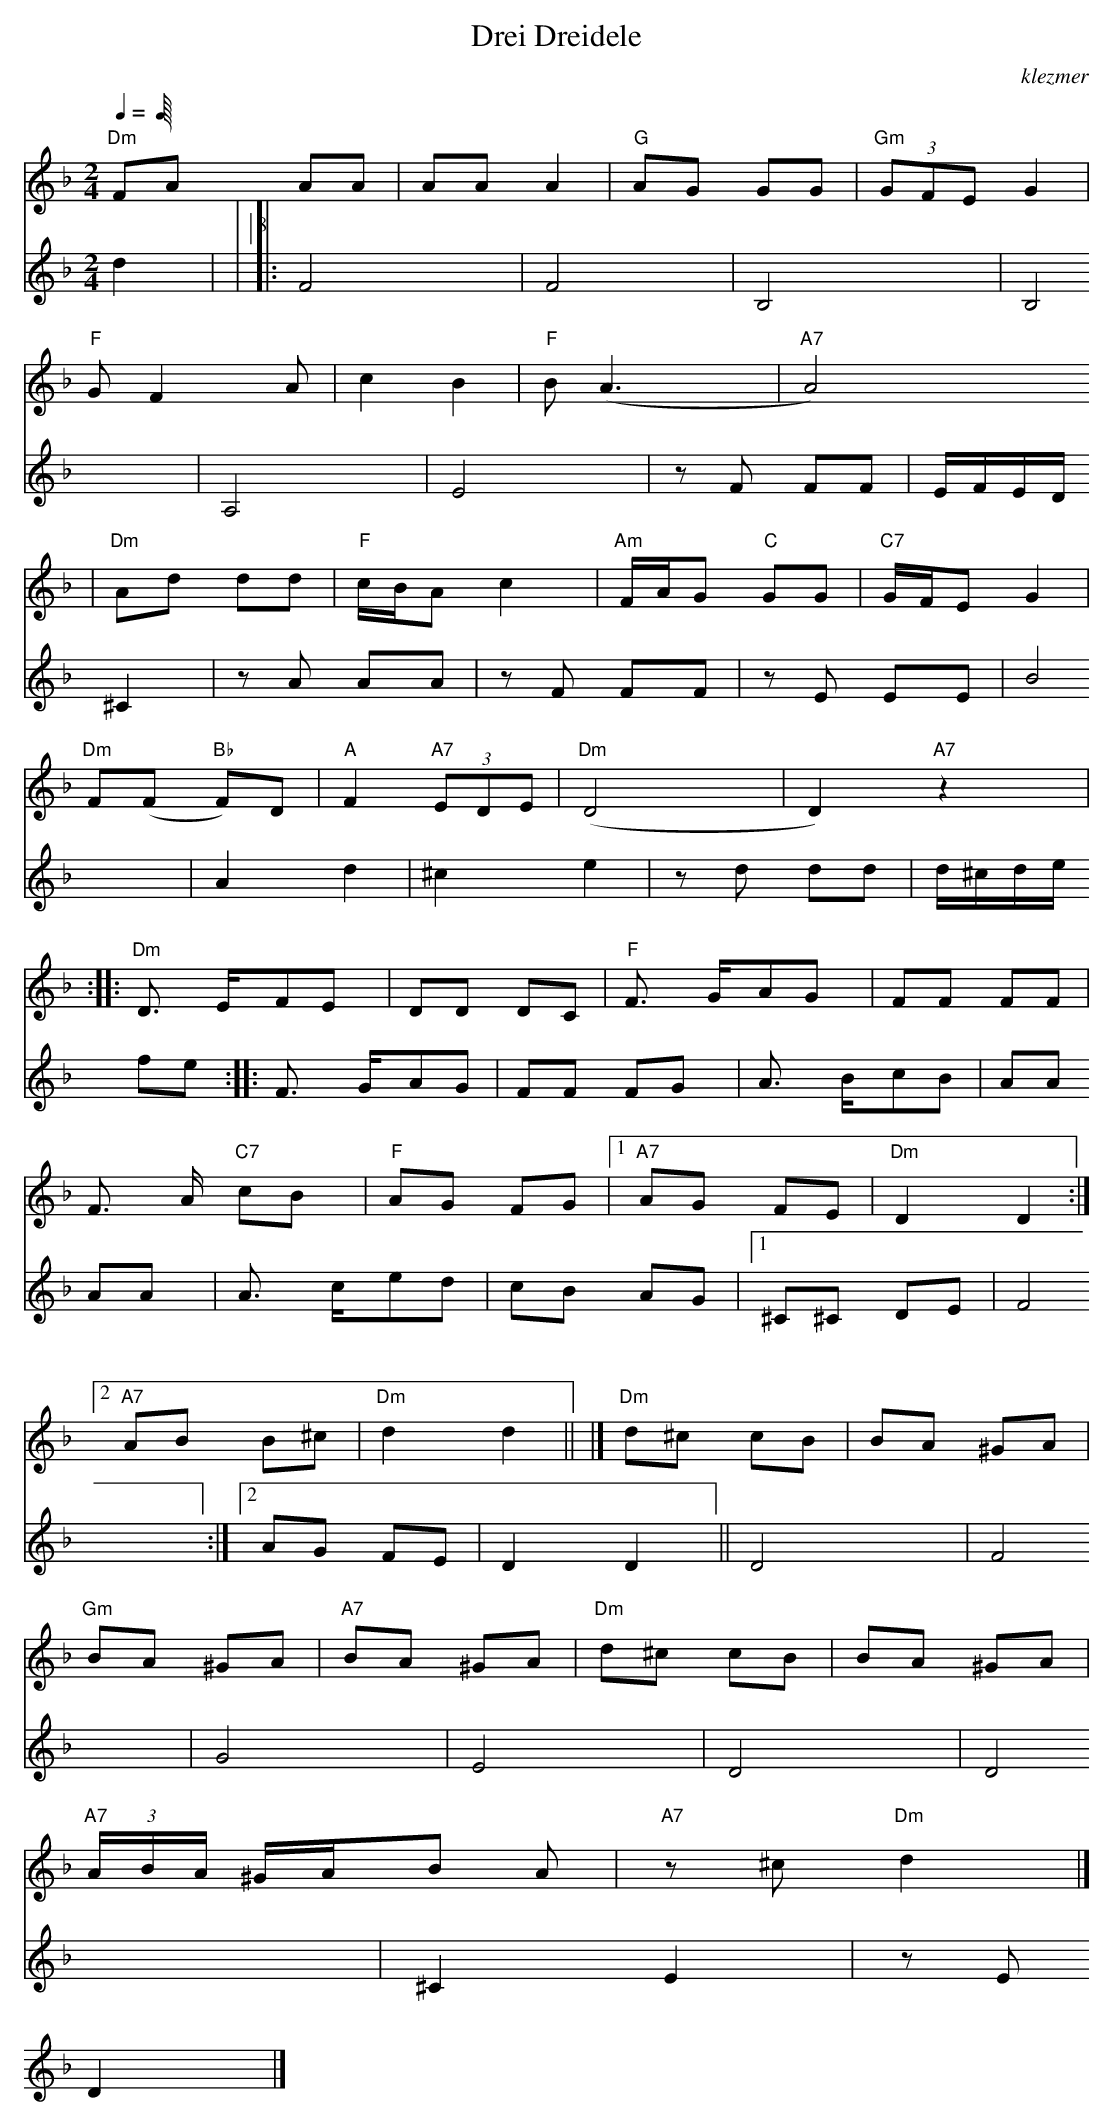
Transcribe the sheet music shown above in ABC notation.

X:1
T:Drei Dreidele
O:klezmer
M:2/4
L:1/8
Q:1/4=
K:F
V:1
"Dm" FA AA |AA A2 |"G" AG GG |"Gm"  (3GFE G2 |
"F" GF2 A|c2 B2 |"F" B(A3 |"A7" A4)
|"Dm" Ad dd |"F" c/B/A c2 |"Am" F/A/G "C" GG |"C7" G/F/E G2 |
"Dm" F(F "Bb" F)D |"A" F2 "A7"  (3EDE |"Dm" (D4 |D2) "A7" z2 |
:| |:"Dm" D3/2 E/FE |DD DC |"F" F3/2 G/AG |FF FF |
F3/2 A/"C7" cB |"F" AG FG |1 "A7" AG FE |"Dm" D2 D2 :|2
"A7" AB B^c |"Dm" d2 d2 || |] "Dm" d^c cB |BA ^GA |
"Gm" BA ^GA |"A7" BA ^GA |"Dm" d^c cB |BA ^GA |
"A7"  (3A/B/A/ ^G/A/B A|"A7" z ^c"Dm" d2 |]
V:2          %2e stem
d2 |  |8  |:F4 |
F4 |B,4 |B,4 |A,4 |
E4 |zF FF |E/F/E/D/ ^C2 |zA AA |
zF FF |zE EE |B4 |A2 d2 |
^c2 e2 |zd dd |d/^c/d/e/ fe :| |:F3/2 G/AG |
FF FG |A3/2 B/cB |AA AA |A3/2 c/ed |
cB AG |1 ^C^C DE |F4 :|2 AG FE |
D2 D2 ||
D4 |F4 |G4 |E4 |
D4 |D4 |^C2 E2 |zE D2 |]
